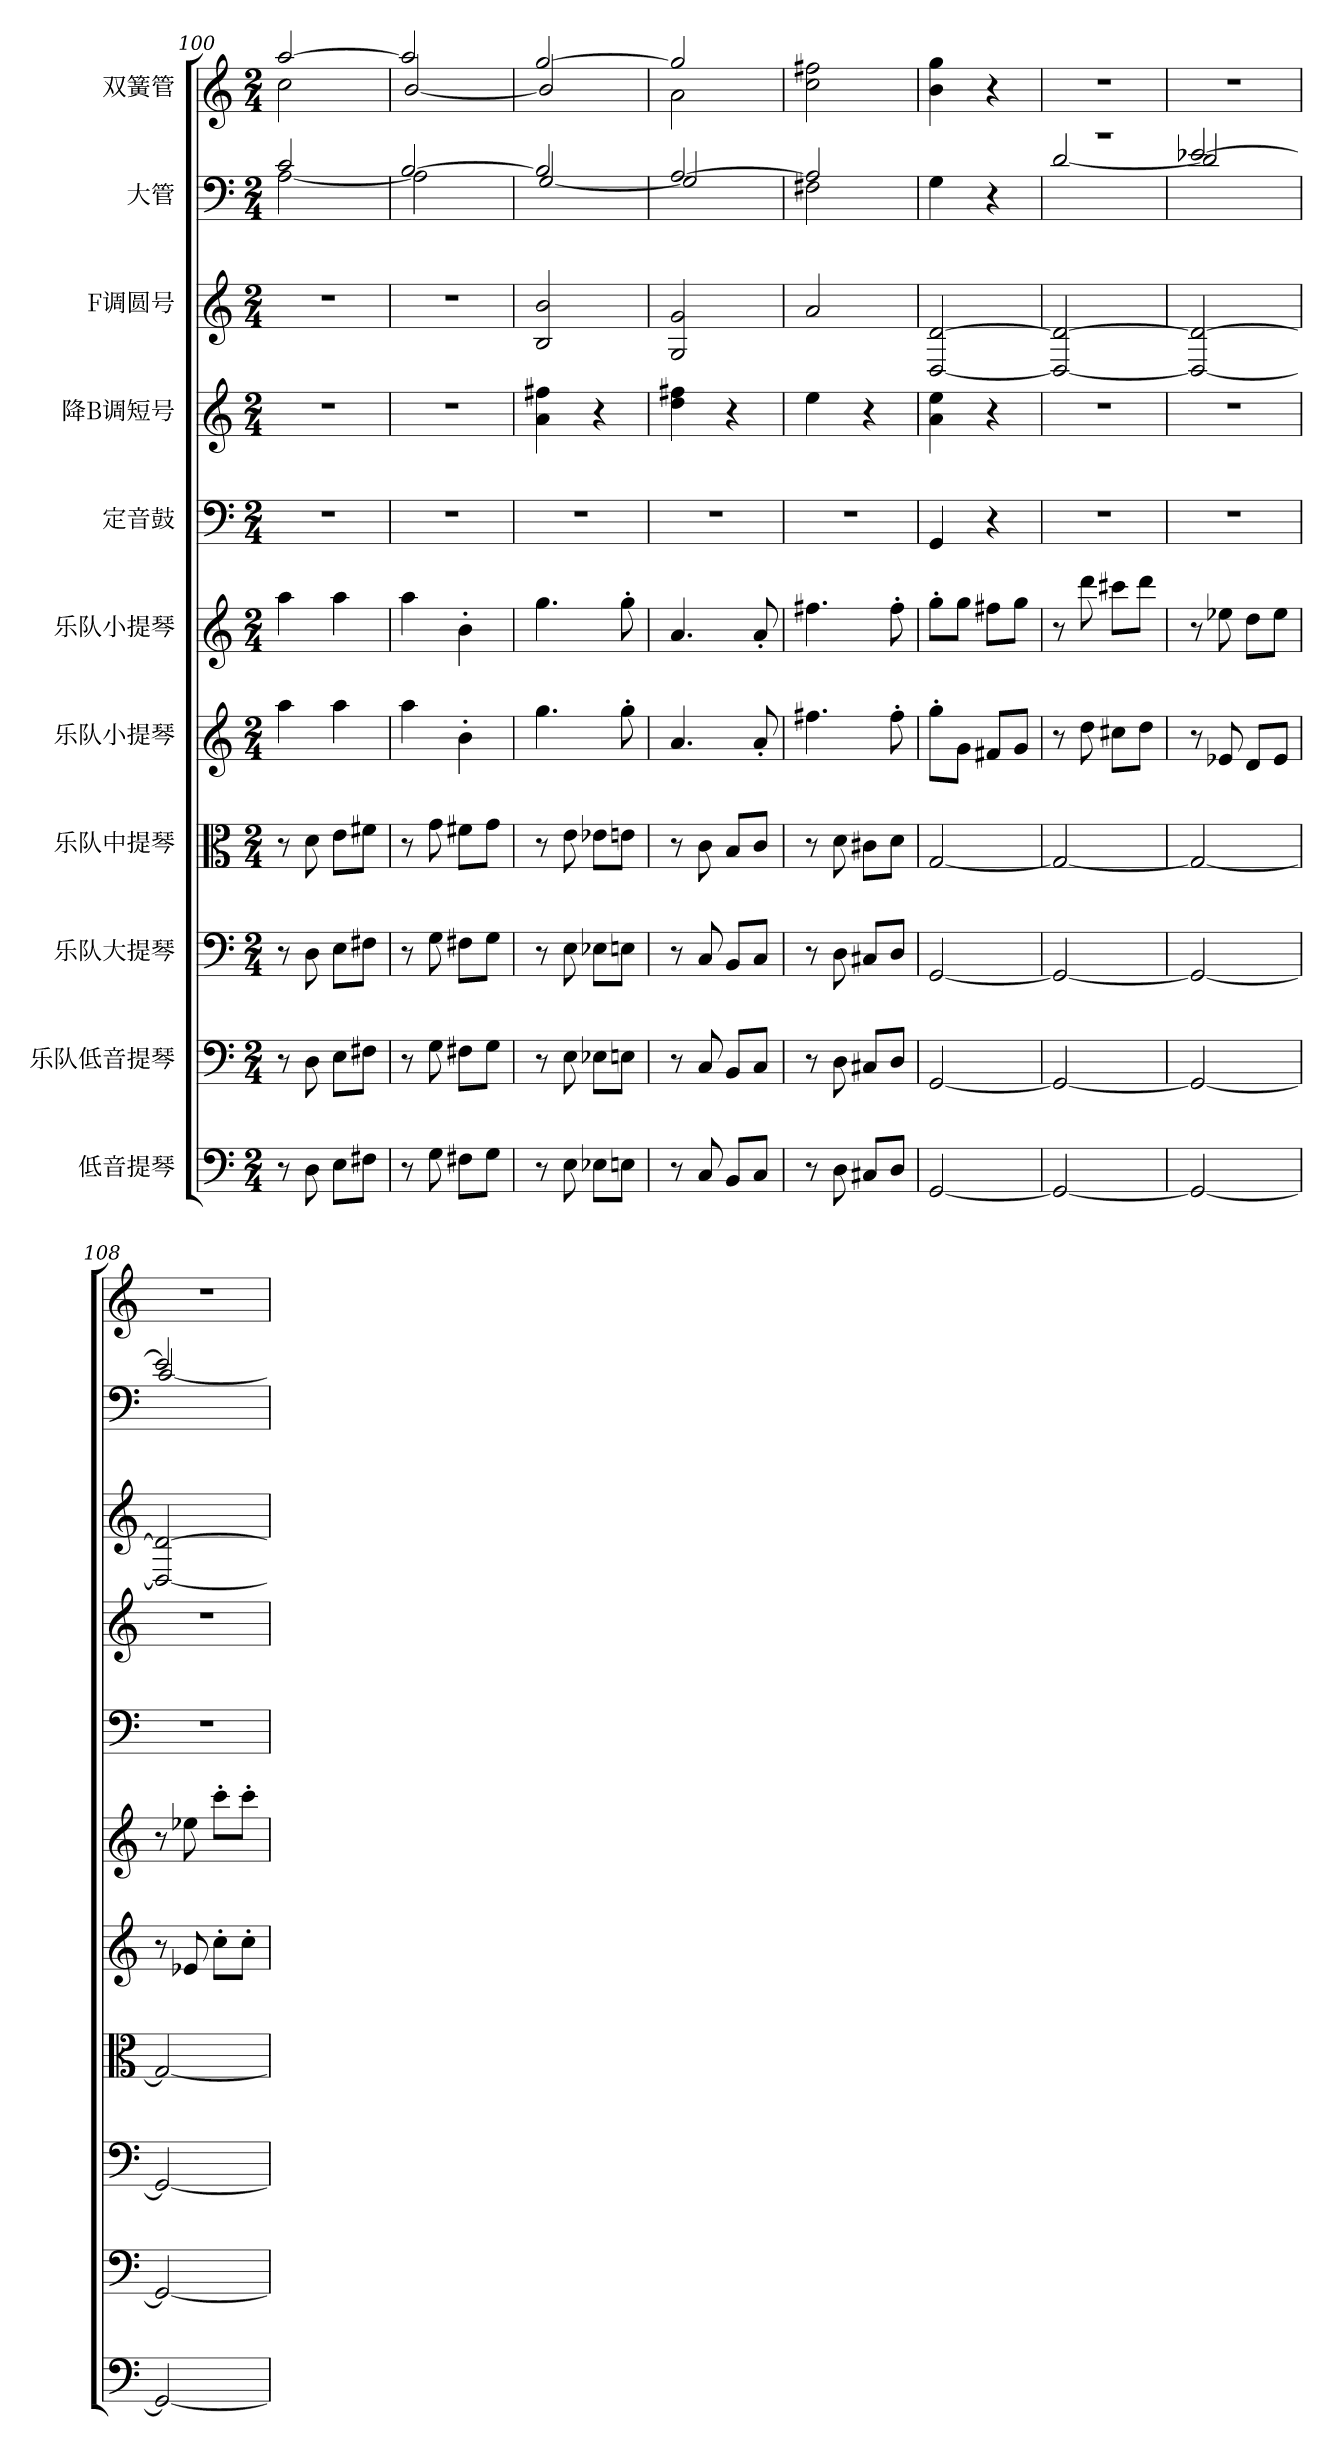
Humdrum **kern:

**kern	**kern	**kern	**kern	**kern	**kern	**kern	**kern	**kern	**kern	**kern
*part11	*part10	*part9	*part8	*part7	*part6	*part5	*part4	*part3	*part2	*part1
*staff11	*staff10	*staff9	*staff8	*staff7	*staff6	*staff5	*staff4	*staff3	*staff2	*staff1
*I"低音提琴	*I"乐队低音提琴	*I"乐队大提琴	*I"乐队中提琴	*I"乐队小提琴	*I"乐队小提琴	*I"定音鼓	*I"降B调短号	*I"F调圆号	*I"大管	*I"双簧管
*clefF4	*clefF4	*clefF4	*clefC3	*clefG2	*clefG2	*clefF4	*clefG2	*clefG2	*clefF4	*clefG2
*ITrd7c12	*ITrd7c12	*	*	*	*	*	*ITrd1c2	*ITrd4c7	*	*
*k[]	*k[]	*k[]	*k[]	*k[]	*k[]	*k[]	*k[b-e-]	*k[b-]	*k[]	*k[]
*M2/4	*M2/4	*M2/4	*M2/4	*M2/4	*M2/4	*M2/4	*M2/4	*M2/4	*M2/4	*M2/4
=100	=100	=100	=100	=100	=100	=100	=100	=100	=100	=100
*	*	*	*	*	*	*	*	*	*^	*^
8r	8r	8r	8r	4aa\	4aa\	2r	2r	2r	2c/	[2A\	[2aa/	2cc\
8DD\	8DD\	8D\	8d\	.	.	.	.	.	.	.	.	.
8EE\L	8EE\L	8E\L	8e\L	4aa\	4aa\	.	.	.	.	.	.	.
8FF#X\J	8FF#X\J	8F#X\J	8f#X\J	.	.	.	.	.	.	.	.	.
=101	=101	=101	=101	=101	=101	=101	=101	=101	=101	=101	=101	=101
8r	8r	8r	8r	4aa\	4aa\	2r	2r	2r	[2B/	2A\]	2aa/]	[2b/
8GG\	8GG\	8G\	8g\	.	.	.	.	.	.	.	.	.
8FF#X\L	8FF#X\L	8F#X\L	8f#X\L	4b'\	4b'\	.	.	.	.	.	.	.
8GG\J	8GG\J	8G\J	8g\J	.	.	.	.	.	.	.	.	.
=102	=102	=102	=102	=102	=102	=102	=102	=102	=102	=102	=102	=102
8r	8r	8r	8r	4.gg\	4.gg\	2r	4g\ 4een\	2E/ 2e/	2B/]	[2G/	[2gg/	2b/]
8EE\	8EE\	8E\	8e\	.	.	.	.	.	.	.	.	.
8EE-X\L	8EE-X\L	8E-X\L	8e-X\L	.	.	.	4r	.	.	.	.	.
8EEn\J	8EEn\J	8En\J	8en\J	8gg'\	8gg'\	.	.	.	.	.	.	.
=103	=103	=103	=103	=103	=103	=103	=103	=103	=103	=103	=103	=103
8r	8r	8r	8r	4.a/	4.a/	2r	4cc\ 4een\	2C/ 2c/	[2A/	2G/]	2gg/]	2a\
8CC/	8CC/	8C/	8c\	.	.	.	.	.	.	.	.	.
8BBB/L	8BBB/L	8BB/L	8B/L	.	.	.	4r	.	.	.	.	.
8CC/J	8CC/J	8C/J	8c/J	8a'/	8a'/	.	.	.	.	.	.	.
*	*	*	*	*	*	*	*	*	*	*	*v	*v
=104	=104	=104	=104	=104	=104	=104	=104	=104	=104	=104	=104
8r	8r	8r	8r	4.ff#X\	4.ff#X\	2r	4dd\	2d/	2A/]	2F#X\	2cc\ 2ff#X\
8DD\	8DD\	8D\	8d\	.	.	.	.	.	.	.	.
8CC#X/L	8CC#X/L	8C#X/L	8c#X\L	.	.	.	4r	.	.	.	.
8DD/J	8DD/J	8D/J	8d\J	8ff#'\	8ff#'\	.	.	.	.	.	.
*	*	*	*	*	*	*	*	*	*v	*v	*
!!LO:PB:g=z
=105	=105	=105	=105	=105	=105	=105	=105	=105	=105	=105
[2GGG/	[2GGG/	[2GG/	[2G/	8gg'\L	8gg'\L	4GG/	4g\ 4dd\	[2GG/ [2G/	4G\	4b\ 4gg\
.	.	.	.	8g\J	8gg\J	.	.	.	.	.
.	.	.	.	8f#X/L	8ff#X\L	4r	4r	.	4r	4r
.	.	.	.	8g/J	8gg\J	.	.	.	.	.
=106	=106	=106	=106	=106	=106	=106	=106	=106	=106	=106
*	*	*	*	*	*	*	*	*	*^	*
2GGG/_	2GGG/_	2GG/_	2G/_	8r	8r	2r	2r	2GG/_ 2G/_	2r	[2d/	2r
.	.	.	.	8dd\	8ddd\	.	.	.	.	.	.
.	.	.	.	8cc#X\L	8ccc#X\L	.	.	.	.	.	.
.	.	.	.	8dd\J	8ddd\J	.	.	.	.	.	.
=107	=107	=107	=107	=107	=107	=107	=107	=107	=107	=107	=107
2GGG/_	2GGG/_	2GG/_	2G/_	8r	8r	2r	2r	2GG/_ 2G/_	[2e-X/	2d/]	2r
.	.	.	.	8e-X/	8ee-X\	.	.	.	.	.	.
.	.	.	.	8d/L	8dd\L	.	.	.	.	.	.
.	.	.	.	8e-/J	8ee-\J	.	.	.	.	.	.
=108	=108	=108	=108	=108	=108	=108	=108	=108	=108	=108	=108
2GGG/_	2GGG/_	2GG/_	2G/_	8r	8r	2r	2r	2GG/_ 2G/_	2e-/]	[2c/	2r
.	.	.	.	8e-X/	8ee-X\	.	.	.	.	.	.
.	.	.	.	8cc'\L	8ccc'\L	.	.	.	.	.	.
.	.	.	.	8cc'\J	8ccc'\J	.	.	.	.	.	.
*	*	*	*	*	*	*	*	*	*v	*v	*
=	=	=	=	=	=	=	=	=	=	=
*-	*-	*-	*-	*-	*-	*-	*-	*-	*-	*-
